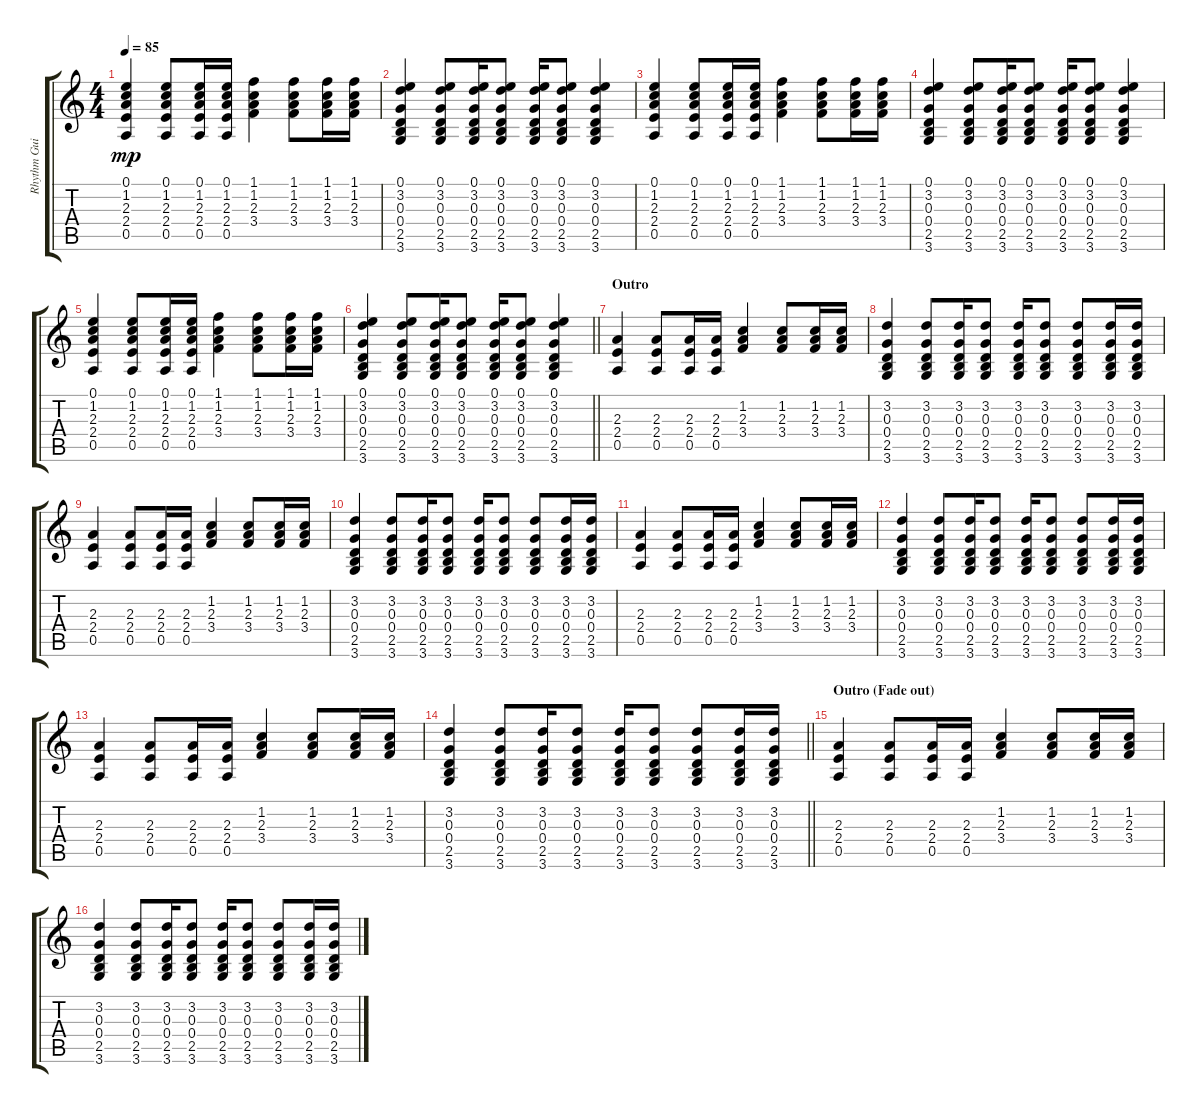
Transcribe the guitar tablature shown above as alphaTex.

\track ("Rhythm Guitar" "Rhythm Gui") {instrument acousticguitarsteel}
\staff {score tabs}
\tuning (E4 B3 G3 D3 A2 E2) {hide}
\ts (4 4)
\tempo 85
\clef g2
\ks c
(0.1 1.2 2.3 2.4 0.5).4{dy mp} (0.1 1.2 2.3 2.4 0.5).8 (0.1 1.2 2.3 2.4 0.5).16 (0.1 1.2 2.3 2.4 0.5).16 (1.1 1.2 2.3 3.4).4 (1.1 1.2 2.3 3.4).8 (1.1 1.2 2.3 3.4).16 (1.1 1.2 2.3 3.4).16 |
(0.1 3.2 0.3 0.4 2.5 3.6).4 (0.1 3.2 0.3 0.4 2.5 3.6).8 (0.1 3.2 0.3 0.4 2.5 3.6).16 (0.1 3.2 0.3 0.4 2.5 3.6).8 (0.1 3.2 0.3 0.4 2.5 3.6).16 (0.1 3.2 0.3 0.4 2.5 3.6).8 (0.1 3.2 0.3 0.4 2.5 3.6).4 |
(0.1 1.2 2.3 2.4 0.5).4 (0.1 1.2 2.3 2.4 0.5).8 (0.1 1.2 2.3 2.4 0.5).16 (0.1 1.2 2.3 2.4 0.5).16 (1.1 1.2 2.3 3.4).4 (1.1 1.2 2.3 3.4).8 (1.1 1.2 2.3 3.4).16 (1.1 1.2 2.3 3.4).16 |
(0.1 3.2 0.3 0.4 2.5 3.6).4 (0.1 3.2 0.3 0.4 2.5 3.6).8 (0.1 3.2 0.3 0.4 2.5 3.6).16 (0.1 3.2 0.3 0.4 2.5 3.6).8 (0.1 3.2 0.3 0.4 2.5 3.6).16 (0.1 3.2 0.3 0.4 2.5 3.6).8 (0.1 3.2 0.3 0.4 2.5 3.6).4 |
(0.1 1.2 2.3 2.4 0.5).4 (0.1 1.2 2.3 2.4 0.5).8 (0.1 1.2 2.3 2.4 0.5).16 (0.1 1.2 2.3 2.4 0.5).16 (1.1 1.2 2.3 3.4).4 (1.1 1.2 2.3 3.4).8 (1.1 1.2 2.3 3.4).16 (1.1 1.2 2.3 3.4).16 |
\barLineRight lightlight
(0.1 3.2 0.3 0.4 2.5 3.6).4 (0.1 3.2 0.3 0.4 2.5 3.6).8 (0.1 3.2 0.3 0.4 2.5 3.6).16 (0.1 3.2 0.3 0.4 2.5 3.6).8 (0.1 3.2 0.3 0.4 2.5 3.6).16 (0.1 3.2 0.3 0.4 2.5 3.6).8 (0.1 3.2 0.3 0.4 2.5 3.6).4 |
\section ("" "Outro")
(2.3 2.4 0.5).4 (2.3 2.4 0.5).8 (2.3 2.4 0.5).16 (2.3 2.4 0.5).16 (1.2 2.3 3.4).4 (1.2 2.3 3.4).8 (1.2 2.3 3.4).16 (1.2 2.3 3.4).16 |
(3.2 0.3 0.4 2.5 3.6).4 (3.2 0.3 0.4 2.5 3.6).8 (3.2 0.3 0.4 2.5 3.6).16 (3.2 0.3 0.4 2.5 3.6).8 (3.2 0.3 0.4 2.5 3.6).16 (3.2 0.3 0.4 2.5 3.6).8 (3.2 0.3 0.4 2.5 3.6).8 (3.2 0.3 0.4 2.5 3.6).16 (3.2 0.3 0.4 2.5 3.6).16 |
(2.3 2.4 0.5).4 (2.3 2.4 0.5).8 (2.3 2.4 0.5).16 (2.3 2.4 0.5).16 (1.2 2.3 3.4).4 (1.2 2.3 3.4).8 (1.2 2.3 3.4).16 (1.2 2.3 3.4).16 |
(3.2 0.3 0.4 2.5 3.6).4 (3.2 0.3 0.4 2.5 3.6).8 (3.2 0.3 0.4 2.5 3.6).16 (3.2 0.3 0.4 2.5 3.6).8 (3.2 0.3 0.4 2.5 3.6).16 (3.2 0.3 0.4 2.5 3.6).8 (3.2 0.3 0.4 2.5 3.6).8 (3.2 0.3 0.4 2.5 3.6).16 (3.2 0.3 0.4 2.5 3.6).16 |
(2.3 2.4 0.5).4 (2.3 2.4 0.5).8 (2.3 2.4 0.5).16 (2.3 2.4 0.5).16 (1.2 2.3 3.4).4 (1.2 2.3 3.4).8 (1.2 2.3 3.4).16 (1.2 2.3 3.4).16 |
(3.2 0.3 0.4 2.5 3.6).4 (3.2 0.3 0.4 2.5 3.6).8 (3.2 0.3 0.4 2.5 3.6).16 (3.2 0.3 0.4 2.5 3.6).8 (3.2 0.3 0.4 2.5 3.6).16 (3.2 0.3 0.4 2.5 3.6).8 (3.2 0.3 0.4 2.5 3.6).8 (3.2 0.3 0.4 2.5 3.6).16 (3.2 0.3 0.4 2.5 3.6).16 |
(2.3 2.4 0.5).4 (2.3 2.4 0.5).8 (2.3 2.4 0.5).16 (2.3 2.4 0.5).16 (1.2 2.3 3.4).4 (1.2 2.3 3.4).8 (1.2 2.3 3.4).16 (1.2 2.3 3.4).16 |
\barLineRight lightlight
(3.2 0.3 0.4 2.5 3.6).4 (3.2 0.3 0.4 2.5 3.6).8 (3.2 0.3 0.4 2.5 3.6).16 (3.2 0.3 0.4 2.5 3.6).8 (3.2 0.3 0.4 2.5 3.6).16 (3.2 0.3 0.4 2.5 3.6).8 (3.2 0.3 0.4 2.5 3.6).8 (3.2 0.3 0.4 2.5 3.6).16 (3.2 0.3 0.4 2.5 3.6).16 |
\section ("" "Outro (Fade out)")
(2.3 2.4 0.5).4 (2.3 2.4 0.5).8 (2.3 2.4 0.5).16 (2.3 2.4 0.5).16 (1.2 2.3 3.4).4 (1.2 2.3 3.4).8 (1.2 2.3 3.4).16 (1.2 2.3 3.4).16 |
(3.2 0.3 0.4 2.5 3.6).4 (3.2 0.3 0.4 2.5 3.6).8 (3.2 0.3 0.4 2.5 3.6).16 (3.2 0.3 0.4 2.5 3.6).8 (3.2 0.3 0.4 2.5 3.6).16 (3.2 0.3 0.4 2.5 3.6).8 (3.2 0.3 0.4 2.5 3.6).8 (3.2 0.3 0.4 2.5 3.6).16 (3.2 0.3 0.4 2.5 3.6).16
